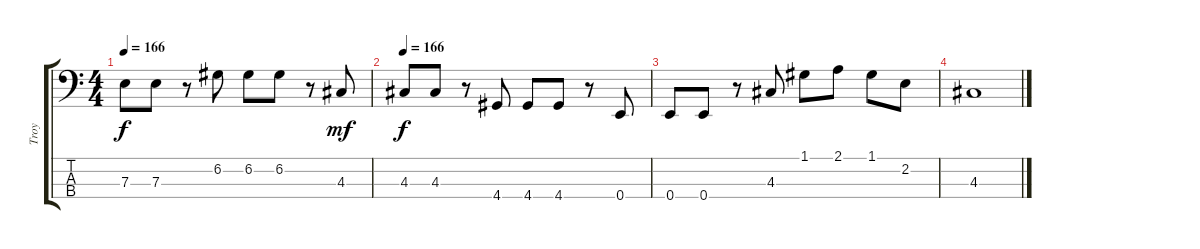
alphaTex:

\track ("Troy" "Troy") {instrument electricbassfinger}
\staff {score tabs}
\tuning (G2 D2 A1 E1) {hide}
\ts (4 4)
\tempo 166
\clef f4
\ks c
7.3.8{dy f} 7.3.8 r.8 6.2.8 6.2.8 6.2.8 r.8 4.3.8{dy mf} |
\tempo 166
4.3.8{dy f} 4.3.8 r.8 4.4.8 4.4.8 4.4.8 r.8 0.4.8 |
0.4.8 0.4.8 r.8 4.3.8 1.1.8 2.1.8 1.1.8 2.2.8 |
4.3.1
